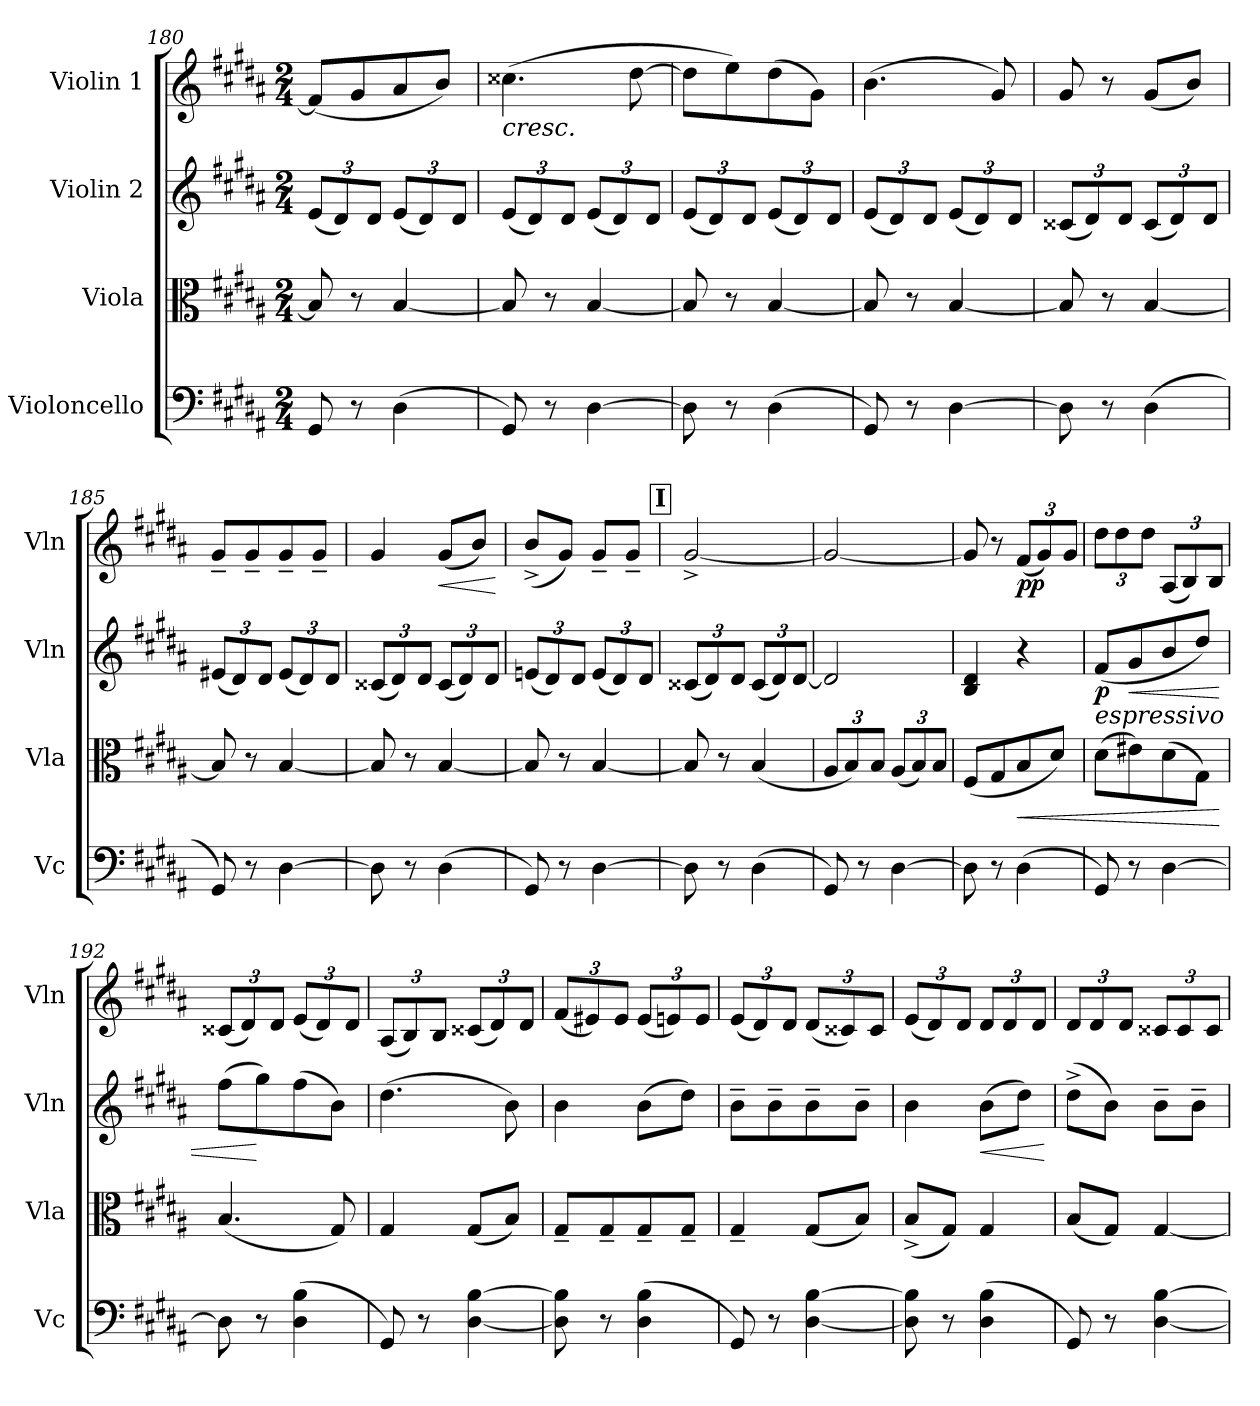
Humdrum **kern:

**kern	**kern	**dynam	**kern	**dynam	**kern	**dynam
*part4	*part3	*part3	*part2	*part2	*part1	*part1
*staff4	*staff3	*staff3	*staff2	*staff2	*staff1	*staff1
*I"Violoncello	*I"Viola	*	*I"Violin 2	*	*I"Violin 1	*
*I'Vc	*I'Vla	*	*I'Vln	*	*I'Vln	*
*clefF4	*clefC3	*	*clefG2	*	*clefG2	*
*k[f#c#g#d#a#]	*k[f#c#g#d#a#]	*	*k[f#c#g#d#a#]	*	*k[f#c#g#d#a#]	*
*M2/4	*M2/4	*	*M2/4	*	*M2/4	*
*	*	*	*Xbrackettup	*	*	*
=180	=180	=180	=180	=180	=180	=180
8GG#/	8B/]	.	(<12e/L	.	(<8f##/L]	.
.	.	.	12d#/)	.	.	.
8r	8r	.	.	.	8g#/	.
.	.	.	12d#/J	.	.	.
(>4D#\	[4B/	.	(<12e/L	.	8a#/	.
.	.	.	12d#/)	.	.	.
.	.	.	.	.	8b/J)	.
.	.	.	12d#/J	.	.	.
=181	=181	=181	=181	=181	=181	=181
!	!	!	!	!	!	!LO:HP:b
8GG#/)	8B/]	.	(<12e/L	.	(>4.cc##X\	<
.	.	.	12d#/)	.	.	.
8r	8r	.	.	.	.	.
.	.	.	12d#/J	.	.	.
[4D#\	[4B/	.	(<12e/L	.	.	.
.	.	.	12d#/)	.	.	.
.	.	.	.	.	[8dd#\	.
.	.	.	12d#/J	.	.	.
=182	=182	=182	=182	=182	=182	=182
8D#\]	8B/]	.	(<12e/L	.	8dd#\L]	.
.	.	.	12d#/)	.	.	.
8r	8r	.	.	.	8ee\)	.
.	.	.	12d#/J	.	.	.
(>4D#\	[4B/	.	(<12e/L	.	(>8dd#\	.
.	.	.	12d#/)	.	.	.
.	.	.	.	.	8g#\J)	.
.	.	.	12d#/J	.	.	.
=183	=183	=183	=183	=183	=183	=183
8GG#/)	8B/]	.	(<12e/L	.	(>4.b\	.
.	.	.	12d#/)	.	.	.
8r	8r	.	.	.	.	.
.	.	.	12d#/J	.	.	.
[4D#\	[4B/	.	(<12e/L	.	.	.
.	.	.	12d#/)	.	.	.
.	.	.	.	.	8g#/)	.
.	.	.	12d#/J	.	.	.
!!LO:LB:g=z
=184	=184	=184	=184	=184	=184	=184
8D#\]	8B/]	.	(<12c##X/L	.	8g#/	.
.	.	.	12d#/)	.	.	.
8r	8r	.	.	.	8r	.
.	.	.	12d#/J	.	.	.
(>4D#\	[4B/	.	(<12c##/L	.	(<8g#/L	.
.	.	.	12d#/)	.	.	.
.	.	.	.	.	8b/J)	.
.	.	.	12d#/J	.	.	.
=185	=185	=185	=185	=185	=185	=185
8GG#/)	8B/]	.	(<12e#X/L	.	8g#~/L	.
.	.	.	12d#/)	.	.	.
8r	8r	.	.	.	8g#~/	.
.	.	.	12d#/J	.	.	.
[4D#\	[4B/	.	(<12e#/L	.	8g#~/	.
.	.	.	12d#/)	.	.	.
.	.	.	.	.	8g#~/J	.
.	.	.	12d#/J	.	.	.
=186	=186	=186	=186	=186	=186	=186
8D#\]	8B/]	.	(<12c##X/L	.	4g#/	.
.	.	.	12d#/)	.	.	.
8r	8r	.	.	.	.	.
.	.	.	12d#/J	.	.	.
!	!	!	!	!	!	!LO:HP:b
(>4D#\	[4B/	.	(<12c##/L	.	(<8g#/L	<
.	.	.	12d#/)	.	.	.
.	.	.	.	.	8b/J)	.
.	.	.	12d#/J	.	.	.
.	.	.	.	.	.	[
=187	=187	=187	=187	=187	=187	=187
8GG#/)	8B/]	.	(<12en/L	.	(<8b^/L	.
.	.	.	12d#/)	.	.	.
8r	8r	.	.	.	8g#/J)	.
.	.	.	12d#/J	.	.	.
[4D#\	[4B/	.	(<12e/L	.	8g#~/L	.
.	.	.	12d#/)	.	.	.
.	.	.	.	.	8g#~/J	.
.	.	.	12d#/J	.	.	.
!!LO:REH:place=s1:a:B:fs=14:t=I
=188	=188	=188	=188	=188	=188	=188
8D#\]	8B/]	.	(<12c##X/L	.	[2g#^/	.
.	.	.	12d#/)	.	.	.
8r	8r	.	.	.	.	.
.	.	.	12d#/J	.	.	.
(>4D#\	(<4B/	.	(<12c##/L	.	.	.
.	.	.	12d#/)	.	.	.
.	.	.	[12d#/J	.	.	.
!!LO:LB:g=z
=189	=189	=189	=189	=189	=189	=189
*	*Xbrackettup	*	*	*	*	*
8GG#/)	12A#/L	.	2d#/]	.	2g#/_	.
.	12B/)	.	.	.	.	.
8r	.	.	.	.	.	.
.	12B/J	.	.	.	.	.
[4D#\	(<12A#/L	.	.	.	.	.
.	12B/)	.	.	.	.	.
.	12B/J	.	.	.	.	.
=190	=190	=190	=190	=190	=190	=190
!	!	!LO:DY:b	!	!	!	!
8D#\]	(<8F#/L	other-dynamics	4B/ 4d#/	.	8g#/]	.
8r	8G#/	.	.	.	8r	[
!	!	!LO:HP:b	!	!	!	!
*	*	*	*	*	*Xbrackettup	*
!	!	!	!	!	!	!LO:DY:b
(>4D#\	8B/	<	4r	.	(<12f#/L	pp
.	.	.	.	.	12g#/)	.
.	8d#/J)	.	.	.	.	.
.	.	.	.	.	12g#/J	.
=191	=191	=191	=191	=191	=191	=191
!	!	!	!LO:TX:b:i:t=espressivo	!	!	!
!	!	!	!	!LO:DY:b	!	!
8GG#/)	(>8d#\L	.	(<8f#/L	p	12dd#\L	.
.	.	.	.	.	12dd#\	.
!	!	!	!	!LO:HP:b	!	!
8r	8e#X\)	.	8g#/	<	.	.
.	.	.	.	.	12dd#\J	.
[4D#\	(>8d#\	.	8b/	.	(<12A#/L	.
.	.	.	.	.	12B/)	.
.	8G#\J)	.	8dd#/J)	.	.	.
.	.	.	.	.	12B/J	.
.	.	[	.	.	.	.
=192	=192	=192	=192	=192	=192	=192
8D#\]	(<4.B/	.	(>8ff#\L	.	(<12c##X/L	.
.	.	.	.	.	12d#/)	.
8r	.	.	8gg#\)	[	.	.
.	.	.	.	.	12d#/J	.
(>4D#\ 4B\	.	.	(>8ff#\	.	(<12e/L	.
.	.	.	.	.	12d#/)	.
.	8G#/)	.	8b\J)	.	.	.
.	.	.	.	.	12d#/J	.
=193	=193	=193	=193	=193	=193	=193
8GG#/)	4G#/	.	(>4.dd#\	.	(<12A#/L	.
.	.	.	.	.	12B/)	.
8r	.	.	.	.	.	.
.	.	.	.	.	12B/J	.
[4D#\ [4B\	(<8G#/L	.	.	.	(<12c##X/L	.
.	.	.	.	.	12d#/)	.
.	8B/J)	.	8b\)	.	.	.
.	.	.	.	.	12d#/J	.
!!LO:LB:g=z
=194	=194	=194	=194	=194	=194	=194
8D#\] 8B\]	8G#~/L	.	4b\	.	(<12f#/L	.
.	.	.	.	.	12e#X/)	.
8r	8G#~/	.	.	.	.	.
.	.	.	.	.	12e#/J	.
(>4D#\ 4B\	8G#~/	.	(>8b\L	.	(<12e#/L	.
.	.	.	.	.	12en/)	.
.	8G#~/J	.	8dd#\J)	.	.	.
.	.	.	.	.	12e/J	.
=195	=195	=195	=195	=195	=195	=195
*	*^	*	*	*	*	*
8GG#/)	4G#~/	8ryy	.	8b~\L	.	(<12e/L	.
.	.	.	.	.	.	12d#/)	.
8r	.	8ryy	.	8b~\	.	.	.
.	.	.	.	.	.	12d#/J	.
[4D#\ [4B\	(<8G#/L	4ryy	.	8b~\	.	(<12d#/L	.
.	.	.	.	.	.	12c##X/)	.
.	8B/J)	.	.	8b~\J	.	.	.
.	.	.	.	.	.	12c##/J	.
*	*v	*v	*	*	*	*	*
=196	=196	=196	=196	=196	=196	=196
8D#\] 8B\]	(<8B^/L	.	4b\	.	(<12e/L	.
.	.	.	.	.	12d#/)	.
8r	8G#/J)	.	.	.	.	.
.	.	.	.	.	12d#/J	.
!	!	!	!	!LO:HP:b	!	!
(>4D#\ 4B\	4G#/	.	(>8b\L	<	12d#/L	.
.	.	.	.	.	12d#/	.
.	.	.	8dd#\J)	.	.	.
.	.	.	.	.	12d#/J	.
.	.	.	.	[	.	.
=197	=197	=197	=197	=197	=197	=197
8GG#/)	(<8B/L	.	(>8dd#^\L	.	12d#/L	.
.	.	.	.	.	12d#/	.
8r	8G#/J)	.	8b\J)	.	.	.
.	.	.	.	.	12d#/J	.
[4D#\ [4B\	[4G#/	.	8b~\L	.	12c##X/L	.
.	.	.	.	.	12c##/	.
.	.	.	8b~\J	.	.	.
.	.	.	.	.	12c##/J	.
=	=	=	=	=	=	=
*-	*-	*-	*-	*-	*-	*-
